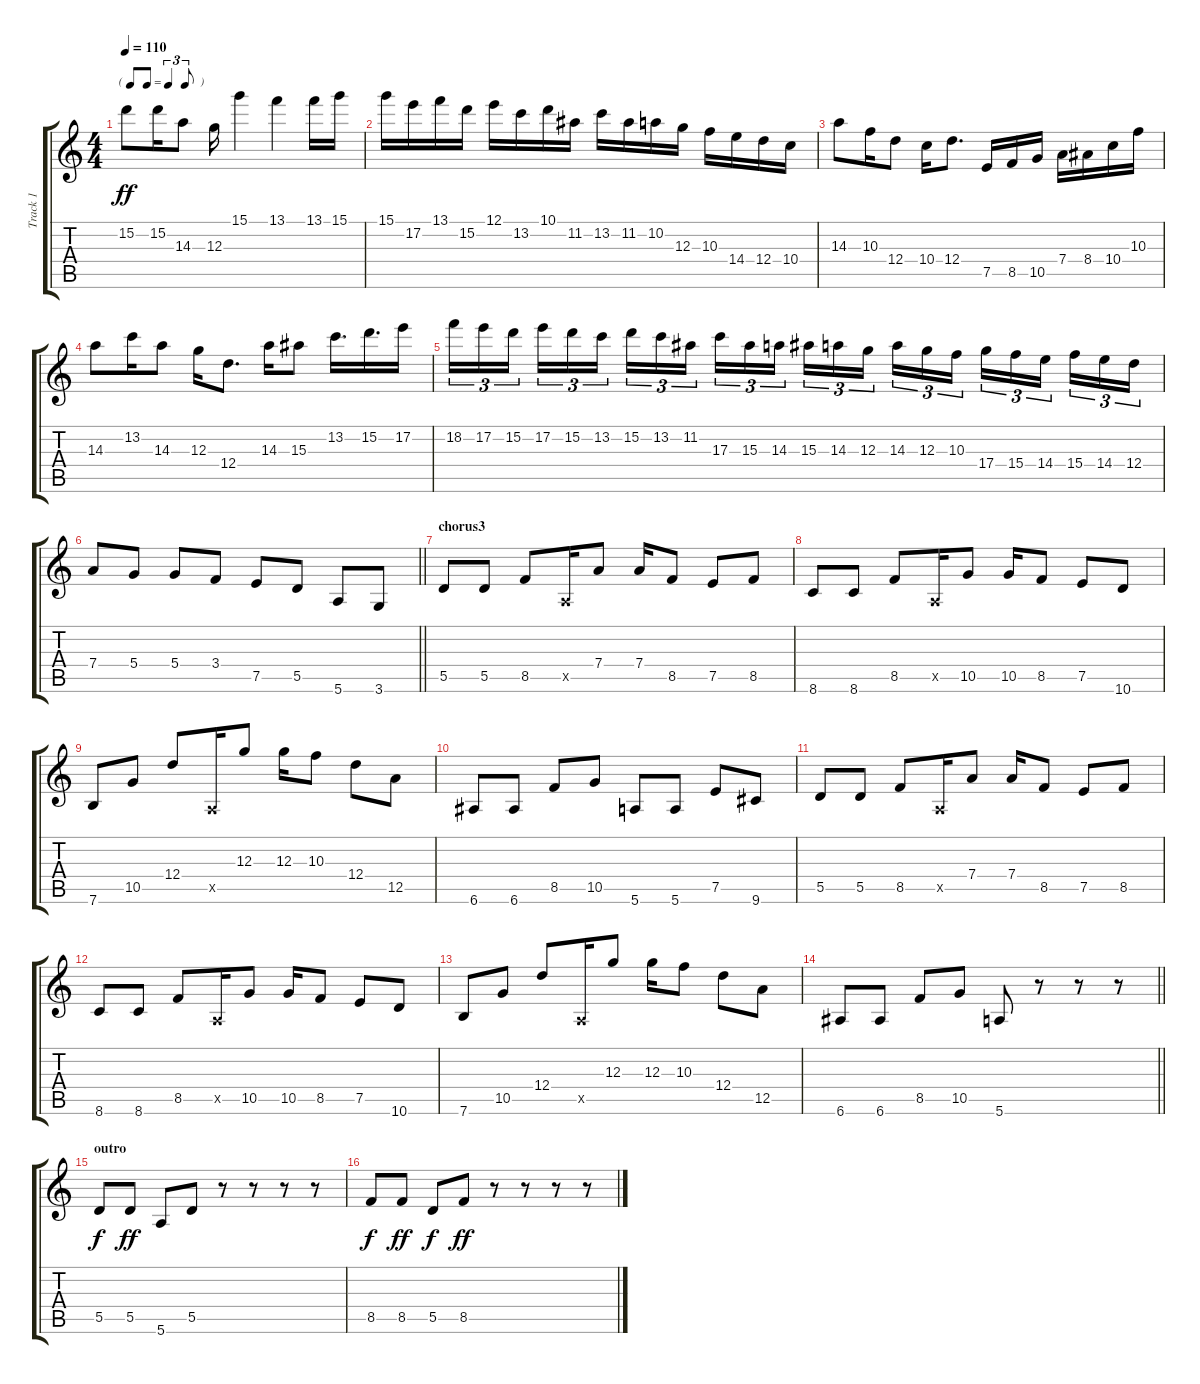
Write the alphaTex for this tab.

\track ("Track 1" "Track 1") {instrument acousticguitarsteel}
\staff {score tabs}
\tuning (E4 B3 G3 D3 A2 E2) {hide}
\ts (4 4)
\tf triplet8th
\tempo 110
\clef g2
\ks c
15.2.8{dy ff} 15.2.16 14.3.8 12.3.16 15.1.4 13.1.4 13.1.16 15.1.16 |
15.1.16 17.2.16 13.1.16 15.2.16 12.1.16 13.2.16 10.1.16 11.2.16 13.2.16 11.2.16 10.2.16 12.3.16 10.3.16 14.4.16 12.4.16 10.4.16 |
14.3.8 10.3.16 12.4.8 10.4.16 12.4.8{d} 7.5.16 8.5.16 10.5.16 7.4.16 8.4.16 10.4.16 10.3.16 |
14.3.8 13.2.16 14.3.8 12.3.16 12.4.8{d} 14.3.16 15.3.8 13.2.16{d} 15.2.16{d} 17.2.16 |
18.2.16{tu (3 2)} 17.2.16{tu (3 2)} 15.2.16{tu (3 2)} 17.2.16{tu (3 2)} 15.2.16{tu (3 2)} 13.2.16{tu (3 2)} 15.2.16{tu (3 2)} 13.2.16{tu (3 2)} 11.2.16{tu (3 2)} 17.3.16{tu (3 2)} 15.3.16{tu (3 2)} 14.3.16{tu (3 2)} 15.3.16{tu (3 2)} 14.3.16{tu (3 2)} 12.3.16{tu (3 2)} 14.3.16{tu (3 2)} 12.3.16{tu (3 2)} 10.3.16{tu (3 2)} 17.4.16{tu (3 2)} 15.4.16{tu (3 2)} 14.4.16{tu (3 2)} 15.4.16{tu (3 2)} 14.4.16{tu (3 2)} 12.4.16{tu (3 2)} |
\barLineRight lightlight
7.4.8 5.4.8 5.4.8 3.4.8 7.5.8 5.5.8 5.6.8 3.6.8 |
\section ("" "chorus3")
5.5.8 5.5.8 8.5.8 0.5{x}.16 7.4.8 7.4.16 8.5.8 7.5.8 8.5.8 |
8.6.8 8.6.8 8.5.8 0.5{x}.16 10.5.8 10.5.16 8.5.8 7.5.8 10.6.8 |
7.6.8 10.5.8 12.4.8 0.5{x}.16 12.3.8 12.3.16 10.3.8 12.4.8 12.5.8 |
6.6.8 6.6.8 8.5.8 10.5.8 5.6.8 5.6.8 7.5.8 9.6.8 |
5.5.8 5.5.8 8.5.8 0.5{x}.16 7.4.8 7.4.16 8.5.8 7.5.8 8.5.8 |
8.6.8 8.6.8 8.5.8 0.5{x}.16 10.5.8 10.5.16 8.5.8 7.5.8 10.6.8 |
7.6.8 10.5.8 12.4.8 0.5{x}.16 12.3.8 12.3.16 10.3.8 12.4.8 12.5.8 |
\barLineRight lightlight
6.6.8 6.6.8 8.5.8 10.5.8 5.6.8 r.8 r.8 r.8 |
\section ("" "outro")
5.5.8{dy f} 5.5.8{dy ff} 5.6.8 5.5.8 r.8 r.8 r.8 r.8 |
8.5.8{dy f} 8.5.8{dy ff} 5.5.8{dy f} 8.5.8{dy ff} r.8 r.8 r.8 r.8
